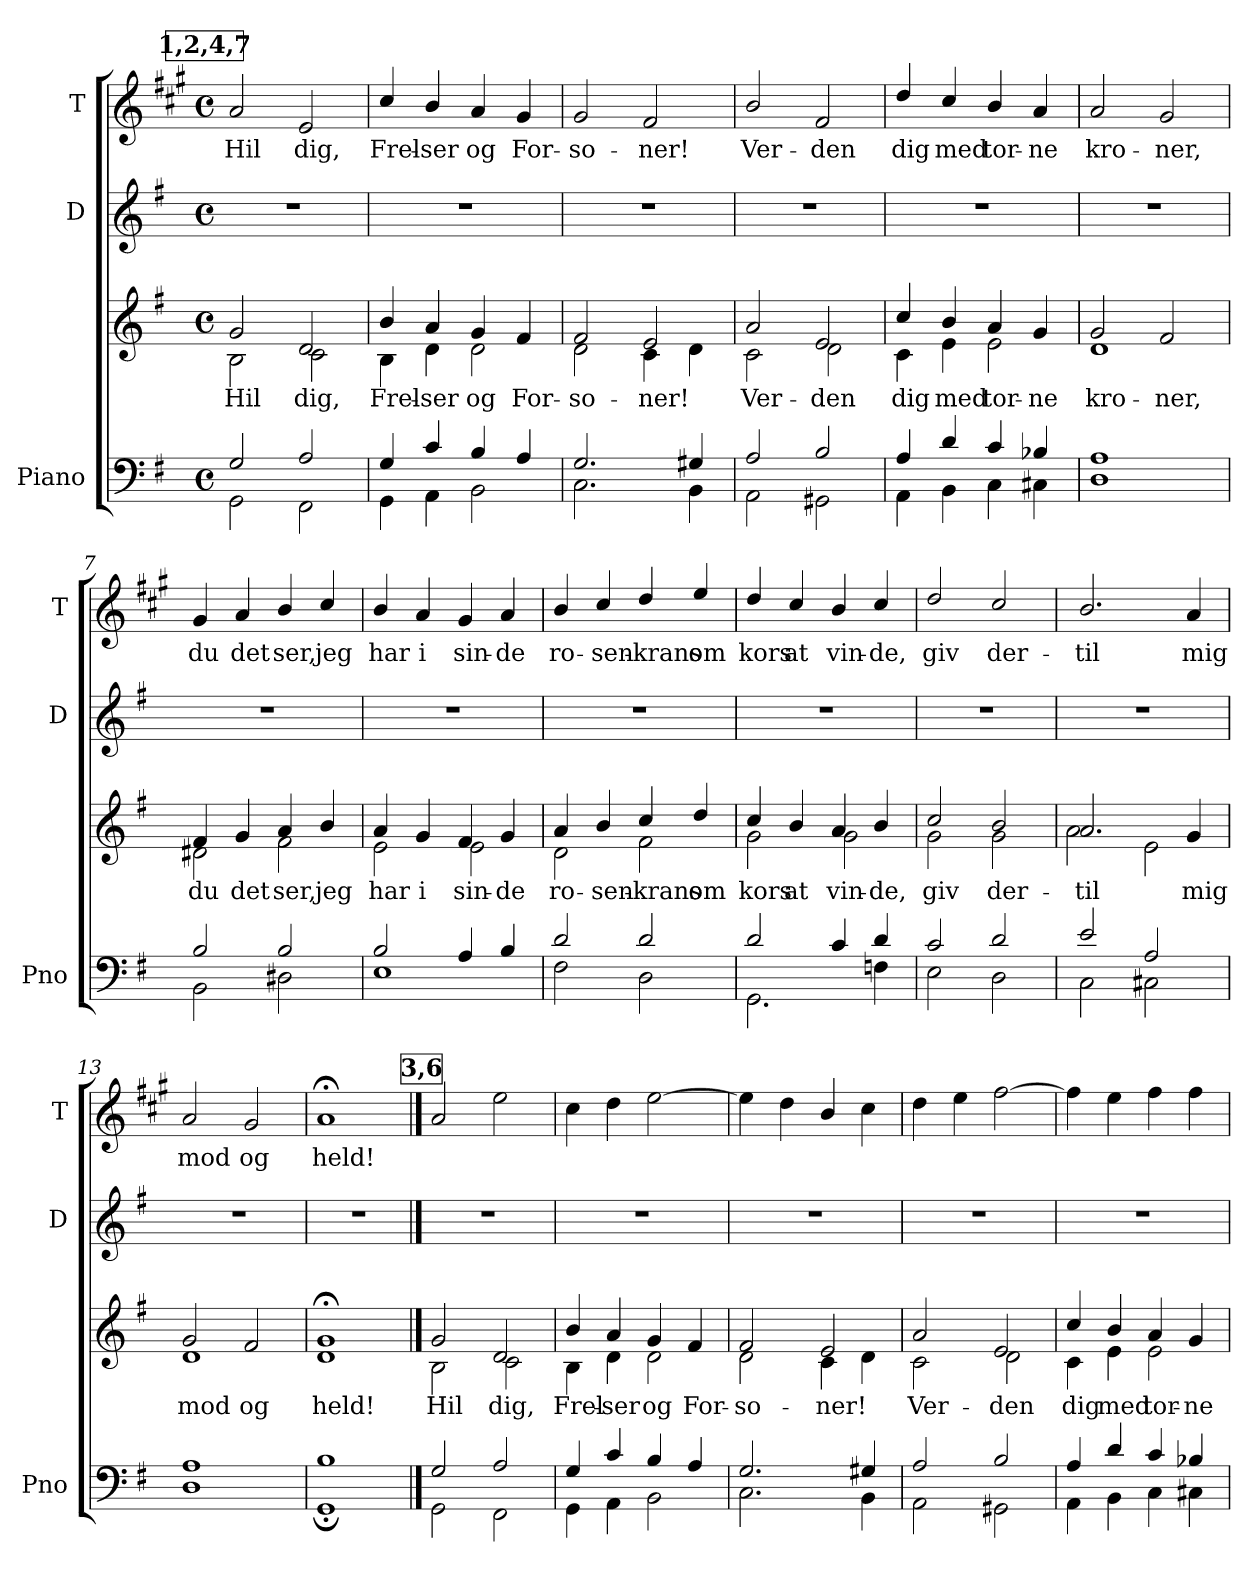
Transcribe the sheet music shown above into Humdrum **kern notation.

**kern	**kern	**text	**kern	**kern	**text
*part3	*part3	*part3	*part2	*part1	*part1
*staff4	*staff3	*staff3	*staff2	*staff1	*staff1
*I"Piano	*	*	*I"D	*I"T	*
*I'Pno	*	*	*I'D	*I'T	*
*clefF4	*clefG2	*	*clefG2	*clefG2	*
*	*	*	*	*ITrd1c2	*
*k[f#]	*k[f#]	*	*k[f#]	*k[f#]	*
*M4/4	*M4/4	*	*M4/4	*M4/4	*
*met(c)	*met(c)	*	*met(c)	*met(c)	*
!!LO:REH:place=s1:a:B:fs=14:t=1,2,4,7
=1	=1	=1	=1	=1	=1
*^	*	*	*	*	*
!	!	!	!LO:LY:b	!	!	!LO:LY:b
*	*	*^	*	*	*	*
2G/	2GG\	2g/	2B\	Hil	1r	2g/	Hil
!	!	!	!	!LO:LY:b	!	!	!LO:LY:b
2A/	2FF#\	2d/	2c\	dig,	.	2d/	dig,
=2	=2	=2	=2	=2	=2	=2	=2
!	!	!	!	!LO:LY:b	!	!	!LO:LY:b
4G/	4GG\	4b/	4B\	Frel-	1r	4b/	Frel-
!	!	!	!	!LO:LY:b	!	!	!LO:LY:b
4c/	4AA\	4a/	4d\	-ser	.	4a/	-ser
!	!	!	!	!LO:LY:b	!	!	!LO:LY:b
4B/	2BB\	4g/	2d\	og	.	4g/	og
!	!	!	!	!LO:LY:b	!	!	!LO:LY:b
4A/	.	4f#/	.	For-	.	4f#/	For-
=3	=3	=3	=3	=3	=3	=3	=3
!	!	!	!	!LO:LY:b	!	!	!LO:LY:b
2.G/	2.C\	2f#/	2d\	-so-	1r	2f#/	-so-
!	!	!	!	!LO:LY:b	!	!	!LO:LY:b
.	.	2e/	4c\	-ner!	.	2e/	-ner!
4G#X/	4BB\	.	4d\	.	.	.	.
=4	=4	=4	=4	=4	=4	=4	=4
!	!	!	!	!LO:LY:b	!	!	!LO:LY:b
2A/	2AA\	2a/	2c\	Ver-	1r	2a/	Ver-
!	!	!	!	!LO:LY:b	!	!	!LO:LY:b
2B/	2GG#X\	2e/	2d\	-den	.	2e/	-den
=5	=5	=5	=5	=5	=5	=5	=5
!	!	!	!	!LO:LY:b	!	!	!LO:LY:b
4A/	4AA\	4cc/	4c\	dig	1r	4cc/	dig
!	!	!	!	!LO:LY:b	!	!	!LO:LY:b
4d/	4BB\	4b/	4e\	med	.	4b/	med
!	!	!	!	!LO:LY:b	!	!	!LO:LY:b
4c/	4C\	4a/	2e\	tor-	.	4a/	tor-
!	!	!	!	!LO:LY:b	!	!	!LO:LY:b
4B-X/	4C#X\	4g/	.	-ne	.	4g/	-ne
=6	=6	=6	=6	=6	=6	=6	=6
!	!	!	!	!LO:LY:b	!	!	!LO:LY:b
1A	1D	2g/	1d	kro-	1r	2g/	kro-
!	!	!	!	!LO:LY:b	!	!	!LO:LY:b
.	.	2f#/	.	-ner,	.	2f#/	-ner,
=7	=7	=7	=7	=7	=7	=7	=7
!	!	!	!	!LO:LY:b	!	!	!LO:LY:b
2B/	2BB\	4f#/	2d#X\	du	1r	4f#/	du
!	!	!	!	!LO:LY:b	!	!	!LO:LY:b
.	.	4g/	.	det	.	4g/	det
!	!	!	!	!LO:LY:b	!	!	!LO:LY:b
2B/	2D#X\	4a/	2f#\	ser,	.	4a/	ser,
!	!	!	!	!LO:LY:b	!	!	!LO:LY:b
.	.	4b/	.	jeg	.	4b/	jeg
!!LO:LB:g=z
=8	=8	=8	=8	=8	=8	=8	=8
!	!	!	!	!LO:LY:b	!	!	!LO:LY:b
2B/	1E	4a/	2e\	har	1r	4a/	har
!	!	!	!	!LO:LY:b	!	!	!LO:LY:b
.	.	4g/	.	i	.	4g/	i
!	!	!	!	!LO:LY:b	!	!	!LO:LY:b
4A/	.	4f#/	2e\	sin-	.	4f#/	sin-
!	!	!	!	!LO:LY:b	!	!	!LO:LY:b
4B/	.	4g/	.	-de	.	4g/	-de
=9	=9	=9	=9	=9	=9	=9	=9
!	!	!	!	!LO:LY:b	!	!	!LO:LY:b
2d/	2F#\	4a/	2d\	ro-	1r	4a/	ro-
!	!	!	!	!LO:LY:b	!	!	!LO:LY:b
.	.	4b/	.	-sen-	.	4b/	-sen-
!	!	!	!	!LO:LY:b	!	!	!LO:LY:b
2d/	2D\	4cc/	2f#\	-krans	.	4cc/	-krans
!	!	!	!	!LO:LY:b	!	!	!LO:LY:b
.	.	4dd/	.	om	.	4dd/	om
=10	=10	=10	=10	=10	=10	=10	=10
!	!	!	!	!LO:LY:b	!	!	!LO:LY:b
2d/	2.GG\	4cc/	2g\	kors	1r	4cc/	kors
!	!	!	!	!LO:LY:b	!	!	!LO:LY:b
.	.	4b/	.	at	.	4b/	at
!	!	!	!	!LO:LY:b	!	!	!LO:LY:b
4c/	.	4a/	2g\	vin-	.	4a/	vin-
!	!	!	!	!LO:LY:b	!	!	!LO:LY:b
4d/	4Fn\	4b/	.	-de,	.	4b/	-de,
=11	=11	=11	=11	=11	=11	=11	=11
!	!	!	!	!LO:LY:b	!	!	!LO:LY:b
2c/	2E\	2cc/	2g\	giv	1r	2cc/	giv
!	!	!	!	!LO:LY:b	!	!	!LO:LY:b
2d/	2D\	2b/	2g\	der-	.	2b/	der-
=12	=12	=12	=12	=12	=12	=12	=12
!	!	!	!	!LO:LY:b	!	!	!LO:LY:b
2e/	2C\	2.a/	2a\	-til	1r	2.a/	-til
2A/	2C#X\	.	2e\	.	.	.	.
!	!	!	!	!LO:LY:b	!	!	!LO:LY:b
.	.	4g/	.	mig	.	4g/	mig
=13	=13	=13	=13	=13	=13	=13	=13
!	!	!	!	!LO:LY:b	!	!	!LO:LY:b
1A	1D	2g/	1d	mod	1r	2g/	mod
!	!	!	!	!LO:LY:b	!	!	!LO:LY:b
.	.	2f#/	.	og	.	2f#/	og
=14	=14	=14	=14	=14	=14	=14	=14
!	!	!	!	!LO:LY:b	!	!	!LO:LY:b
1B	1GG;	1g;<	1d	held!	1r	1g;<	held!
!!LO:PB:g=z
!!LO:REH:place=s1:a:B:fs=14:t=3,6
==15	==15	==15	==15	==15	==15	==15	==15
!	!	!	!	!LO:LY:b	!	!	!
2G/	2GG\	2g/	2B\	Hil	1r	2g/	.
!	!	!	!	!LO:LY:b	!	!	!
2A/	2FF#\	2d/	2c\	dig,	.	2dd\	.
=16	=16	=16	=16	=16	=16	=16	=16
!	!	!	!	!LO:LY:b	!	!	!
4G/	4GG\	4b/	4B\	Frel-	1r	4b\	.
!	!	!	!	!LO:LY:b	!	!	!
4c/	4AA\	4a/	4d\	-ser	.	4cc\	.
!	!	!	!	!LO:LY:b	!	!	!
4B/	2BB\	4g/	2d\	og	.	[2dd\	.
!	!	!	!	!LO:LY:b	!	!	!
4A/	.	4f#/	.	For-	.	.	.
=17	=17	=17	=17	=17	=17	=17	=17
!	!	!	!	!LO:LY:b	!	!	!
2.G/	2.C\	2f#/	2d\	-so-	1r	4dd\]	.
.	.	.	.	.	.	4cc\	.
!	!	!	!	!LO:LY:b	!	!	!
.	.	2e/	4c\	-ner!	.	4a/	.
4G#X/	4BB\	.	4d\	.	.	4b\	.
=18	=18	=18	=18	=18	=18	=18	=18
!	!	!	!	!LO:LY:b	!	!	!
2A/	2AA\	2a/	2c\	Ver-	1r	4cc\	.
.	.	.	.	.	.	4dd\	.
!	!	!	!	!LO:LY:b	!	!	!
2B/	2GG#X\	2e/	2d\	-den	.	[2ee\	.
=19	=19	=19	=19	=19	=19	=19	=19
!	!	!	!	!LO:LY:b	!	!	!
4A/	4AA\	4cc/	4c\	dig	1r	4ee\]	.
!	!	!	!	!LO:LY:b	!	!	!
4d/	4BB\	4b/	4e\	med	.	4dd\	.
!	!	!	!	!LO:LY:b	!	!	!
4c/	4C\	4a/	2e\	tor-	.	4ee\	.
!	!	!	!	!LO:LY:b	!	!	!
4B-X/	4C#X\	4g/	.	-ne	.	4ee\	.
*v	*v	*	*	*	*	*	*
*	*v	*v	*	*	*	*
=	=	=	=	=	=
*-	*-	*-	*-	*-	*-
